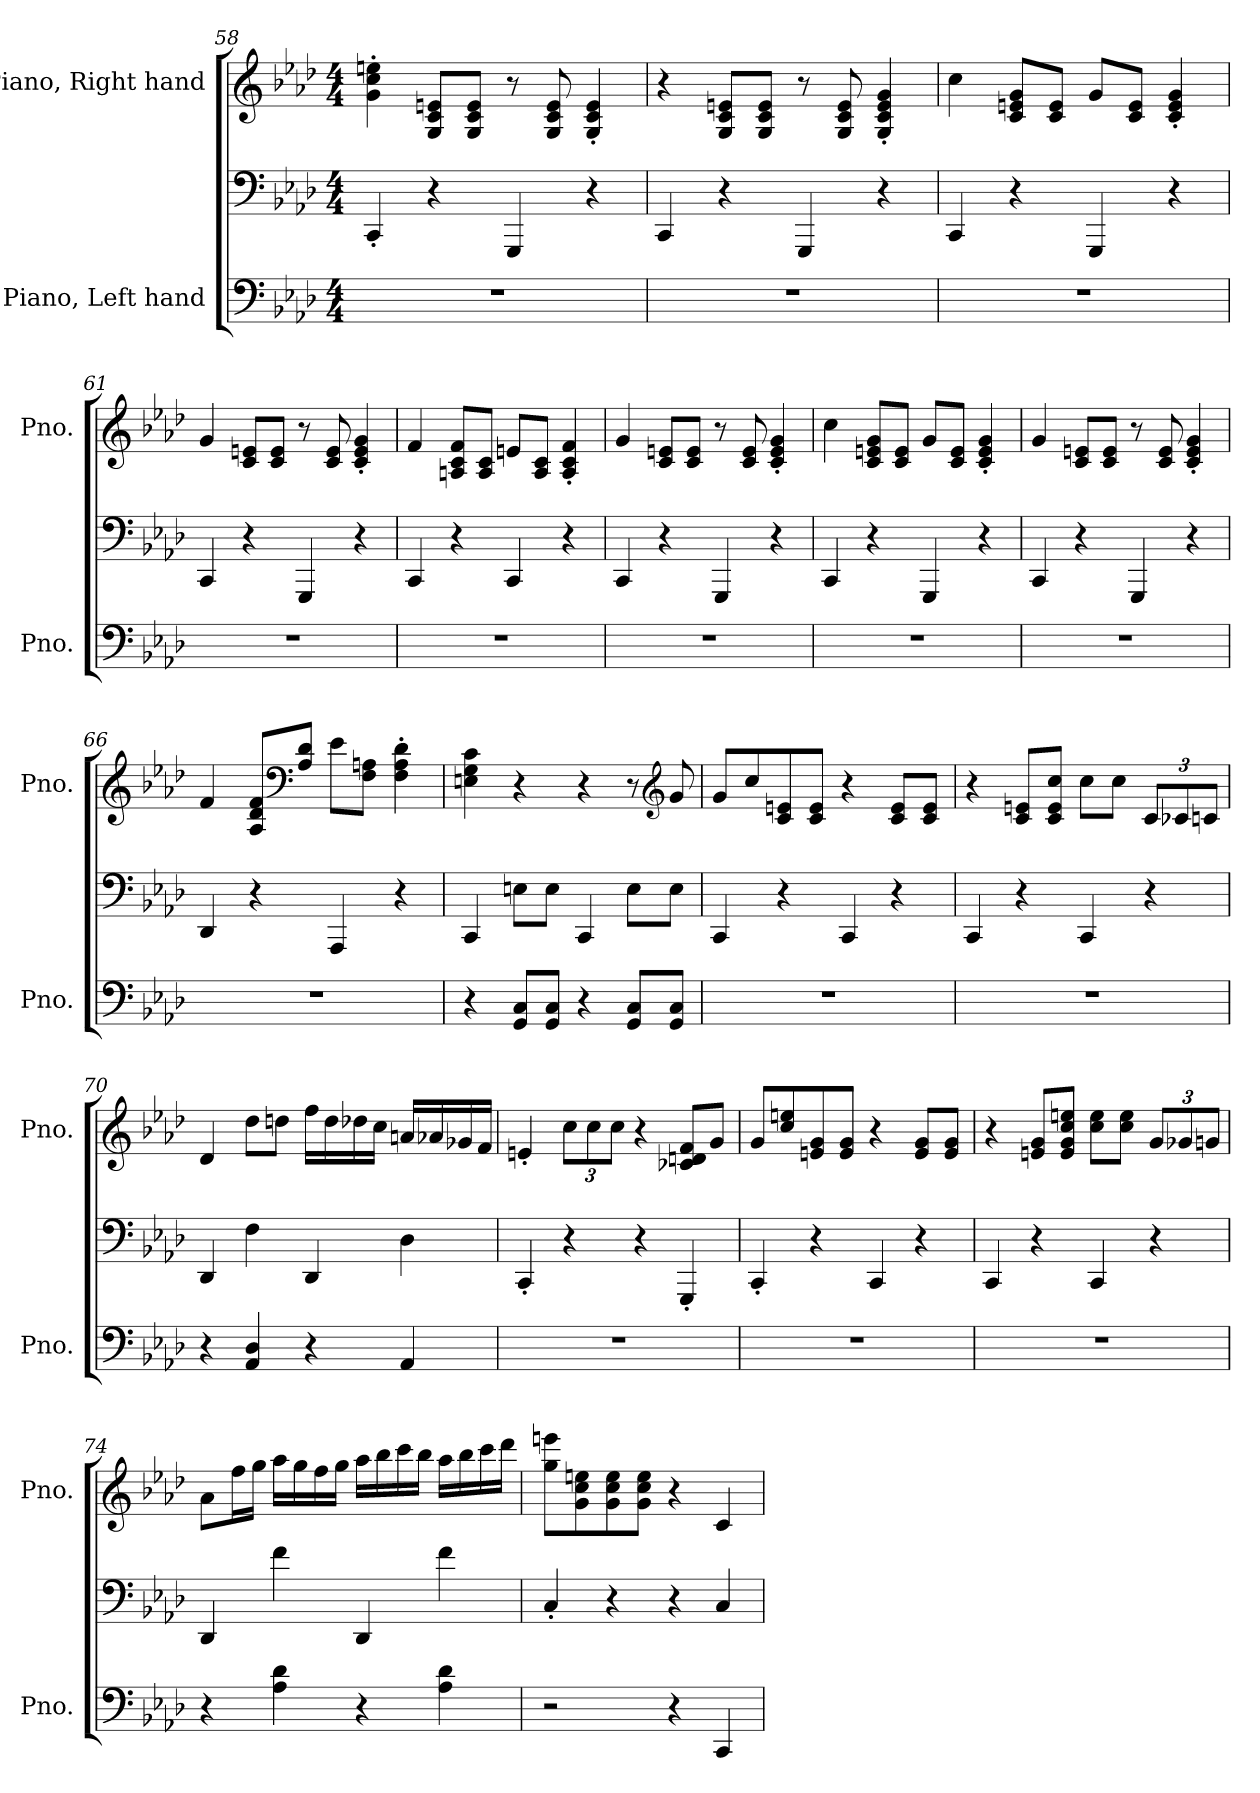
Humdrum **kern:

**kern	**kern	**kern
*part2	*part2	*part1
*staff3	*staff2	*staff1
*I"Piano, Left hand	*	*I"Piano, Right hand
*I'Pno.	*	*I'Pno.
!!LO:PB:g=z
*clefF4	*clefF4	*clefG2
*k[b-e-a-d-]	*k[b-e-a-d-]	*k[b-e-a-d-]
*M4/4	*M4/4	*M4/4
=58	=58	=58
1r	4CC'/	4g\' 4cc\' 4een\'
.	4r	8G/ 8c/ 8en/L
.	.	8G/ 8c/ 8e/J
.	4GGG/	8r
.	.	8G/ 8c/ 8e/
.	4r	4G/' 4c/' 4e/'
=59	=59	=59
1r	4CC/	4r
.	4r	8G/ 8c/ 8en/L
.	.	8G/ 8c/ 8e/J
.	4GGG/	8r
.	.	8G/ 8c/ 8e/
.	4r	4G/' 4c/' 4e/' 4g/'
=60	=60	=60
1r	4CC/	4cc\
.	4r	8c/ 8en/ 8g/L
.	.	8c/ 8e/J
.	4GGG/	8g/L
.	.	8c/ 8e/J
.	4r	4c/' 4e/' 4g/'
=61	=61	=61
1r	4CC/	4g/
.	4r	8c/ 8en/L
.	.	8c/ 8e/J
.	4GGG/	8r
.	.	8c/ 8e/
.	4r	4c/' 4e/' 4g/'
!!LO:LB:g=z
=62	=62	=62
1r	4CC/	4f/
.	4r	8An/ 8c/ 8f/L
.	.	8A/ 8c/J
.	4CC/	8en/L
.	.	8A/ 8c/J
.	4r	4A/' 4c/' 4f/'
=63	=63	=63
1r	4CC/	4g/
.	4r	8c/ 8en/L
.	.	8c/ 8e/J
.	4GGG/	8r
.	.	8c/ 8e/
.	4r	4c/' 4e/' 4g/'
=64	=64	=64
1r	4CC/	4cc\
.	4r	8c/ 8en/ 8g/L
.	.	8c/ 8e/J
.	4GGG/	8g/L
.	.	8c/ 8e/J
.	4r	4c/' 4e/' 4g/'
=65	=65	=65
1r	4CC/	4g/
.	4r	8c/ 8en/L
.	.	8c/ 8e/J
.	4GGG/	8r
.	.	8c/ 8e/
.	4r	4c/' 4e/' 4g/'
!!LO:LB:g=z
=66	=66	=66
1r	4DD-/	4f/
.	4r	8A-/ 8d-/ 8f/L
*	*	*clefF4
.	.	8A-/ 8d-/J
.	4AAA-/	8e-\L
.	.	8F\ 8An\J
.	4r	4F\' 4A\' 4d-\'
=67	=67	=67
4r	4CC/	4En\ 4G\ 4c\
8GG/ 8C/L	8En\L	4r
8GG/ 8C/J	8E\J	.
4r	4CC/	4r
8GG/ 8C/L	8E\L	8r
*	*	*clefG2
8GG/ 8C/J	8E\J	8g/
=68	=68	=68
1r	4CC/	8g/L
.	.	8cc/
.	4r	8c/ 8en/
.	.	8c/ 8e/J
.	4CC/	4r
.	4r	8c/ 8e/L
.	.	8c/ 8e/J
=69	=69	=69
1r	4CC/	4r
.	4r	8c/ 8en/L
.	.	8c/ 8e/ 8cc/J
.	4CC/	8cc\L
.	.	8cc\J
*	*	*Xbrackettup
.	4r	12c/L
.	.	12c-X/
.	.	12cn/J
!!LO:LB:g=z
=70	=70	=70
4r	4DD-/	4d-/
4AA-/ 4D-/	4F\	8dd-\L
.	.	8ddn\J
4r	4DD-/	16ff\LL
.	.	16dd\
.	.	16dd-X\
.	.	16cc\JJ
4AA-/	4D-\	16an/LL
.	.	16a-X/
.	.	16g-X/
.	.	16f/JJ
=71	=71	=71
1r	4CC'/	4en'/
.	4r	12cc\L
.	.	12cc\
.	.	12cc\J
.	4r	4r
.	4GGG'/	8c-X/ 8dn/ 8f/L
.	.	8g/J
=72	=72	=72
1r	4CC'/	8g/L
.	.	8cc/ 8een/
.	4r	8en/ 8g/
.	.	8e/ 8g/J
.	4CC/	4r
.	4r	8e/ 8g/L
.	.	8e/ 8g/J
!!LO:PB:g=z
=73	=73	=73
1r	4CC/	4r
.	4r	8en/ 8g/L
.	.	8e/ 8g/ 8cc/ 8een/J
.	4CC/	8cc\ 8ee\L
.	.	8cc\ 8ee\J
.	4r	12g/L
.	.	12g-X/
.	.	12gn/J
=74	=74	=74
4r	4DD-/	8a-\L
.	.	16ff\L
.	.	16gg\JJ
4A-\ 4d-\	4f\	16aa-\LL
.	.	16gg\
.	.	16ff\
.	.	16gg\JJ
4r	4DD-/	16aa-\LL
.	.	16bb-\
.	.	16ccc\
.	.	16bb-\JJ
4A-\ 4d-\	4f\	16aa-\LL
.	.	16bb-\
.	.	16ccc\
.	.	16ddd-\JJ
=75	=75	=75
2r	4C'/	8gg\ 8eeen\L
.	.	8g\ 8cc\ 8een\
.	4r	8g\ 8cc\ 8ee\
.	.	8g\ 8cc\ 8ee\J
4r	4r	4r
4CC/	4C/	4c/
=	=	=
*-	*-	*-
